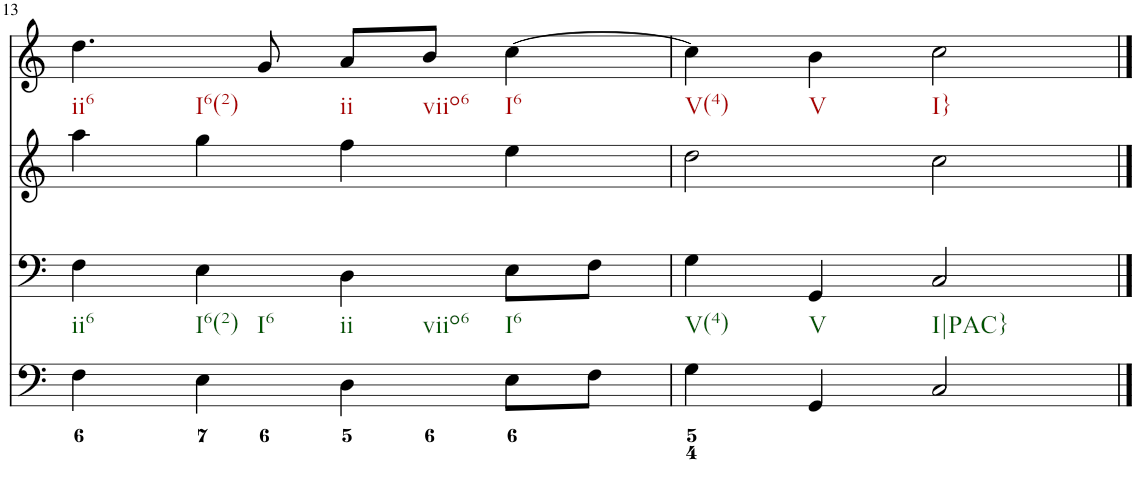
**kern	**kern	**kern	**kern
*part4	*part3	*part2	*part1
*staff4	*staff3	*staff2	*staff1
*I"violn	*I"violn	*I"cello	*I"organ
!!LO:PB:g=z
*clefF4	*clefF4	*clefG2	*clefG2
*k[]	*k[]	*k[]	*k[]
*M4/4	*M4/4	*M4/4	*M4/4
*met(c)	*met(c)	*met(c)	*met(c)
=13	=13	=13	=13
!	!	!	!LO:TX:b:t=ii6
!	!	!	!LO:TX:b:t=I6(2)
!	!LO:TX:b:t=ii6	!	!
4F\	4F\	4aa\	4.dd\
!	!LO:TX:b:t=I6(2)	!	!
!	!LO:TX:b:t=I6	!	!
4E\	4E\	4gg\	.
.	.	.	8g/
!	!	!	!LO:TX:b:t=ii
!	!LO:TX:b:t=ii	!	!
!	!LO:TX:b:t=viio6	!	!
4D\	4D\	4ff\	8a/L
!	!	!	!LO:TX:b:t=viio6
.	.	.	8b/J
!	!	!	!LO:TX:b:t=I6
!	!LO:TX:b:t=I6	!	!
8E\L	8E\L	4ee\	[4cc\
8F\J	8F\J	.	.
=14	=14	=14	=14
!	!	!	!LO:TX:b:t=V(4)
!	!LO:TX:b:t=V(4)	!	!
4G\	4G\	2dd\	4cc\]
!	!	!	!LO:TX:b:t=V
!	!LO:TX:b:t=V	!	!
4GG/	4GG/	.	4b\
!	!	!	!LO:TX:b:t=I}
!	!LO:TX:b:t=I|PAC}	!	!
2C/	2C/	2cc\	2cc\
==	==	==	==
*-	*-	*-	*-
